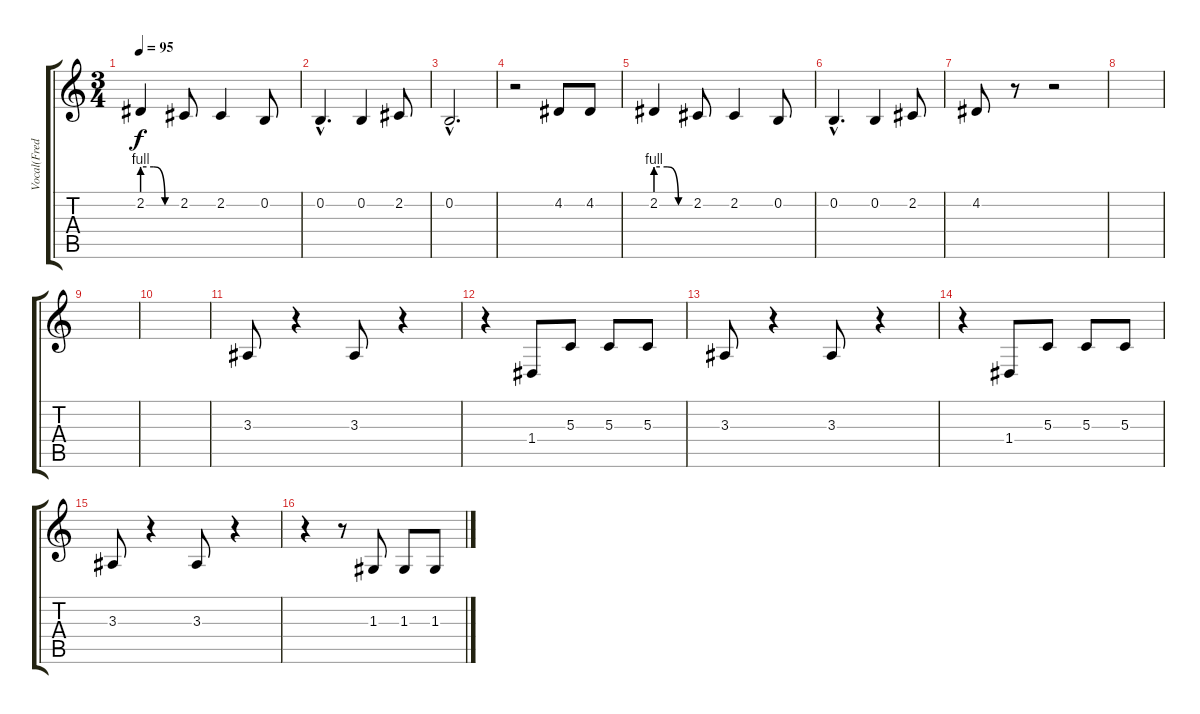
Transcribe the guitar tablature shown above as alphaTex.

\track ("Vocal(Fred)" "Vocal(Fred") {instrument synthvoice}
\staff {score tabs}
\tuning (E4 B3 G3 D3 A2 E2) {hide}
\ts (3 4)
\tempo 95
\clef g2
\ks c
2.2{be (custom 0 4 20 4 40 0 60 0)}.4{dy f} 2.2.8 2.2.4 0.2.8 |
0.2{hac}.4{d} 0.2.4 2.2.8 |
0.2{hac}.2{d} |
r.2 4.2.8 4.2.8 |
2.2{be (custom 0 4 20 4 40 0 60 0)}.4 2.2.8 2.2.4 0.2.8 |
0.2{hac}.4{d} 0.2.4 2.2.8 |
4.2.8 r.8 r.2 |
|
|
|
3.3.8 r.4 3.3.8 r.4 |
r.4 1.4.8 5.3.8 5.3.8 5.3.8 |
3.3.8 r.4 3.3.8 r.4 |
r.4 1.4.8 5.3.8 5.3.8 5.3.8 |
3.3.8 r.4 3.3.8 r.4 |
r.4 r.8 1.3.8 1.3.8 1.3.8
